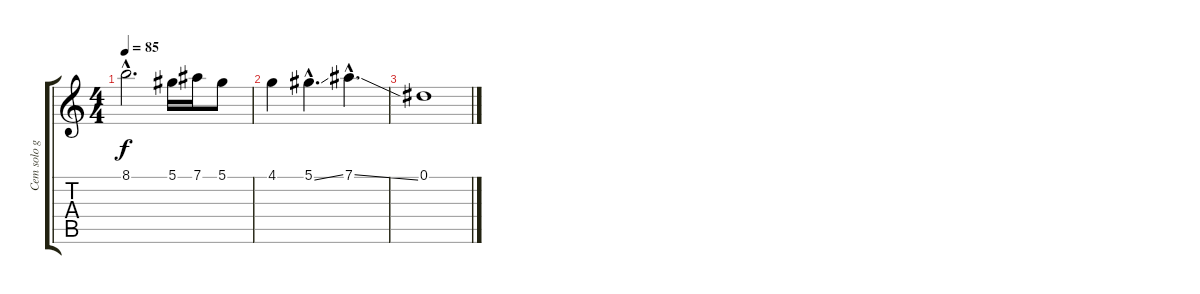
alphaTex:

\track ("Cem solo gitar" "Cem solo g") {instrument acousticguitarsteel}
\staff {score tabs}
\tuning (Eb4 Bb3 Gb3 Db3 Ab2 Eb2) {hide}
\ts (4 4)
\tempo 85
\clef g2
\ks c
8.1{hac}.2{d dy f} 5.1.16 7.1.16 5.1.8 |
4.1.4 5.1{ss hac}.4{d} 7.1{ss hac}.4{d} |
0.1.1
